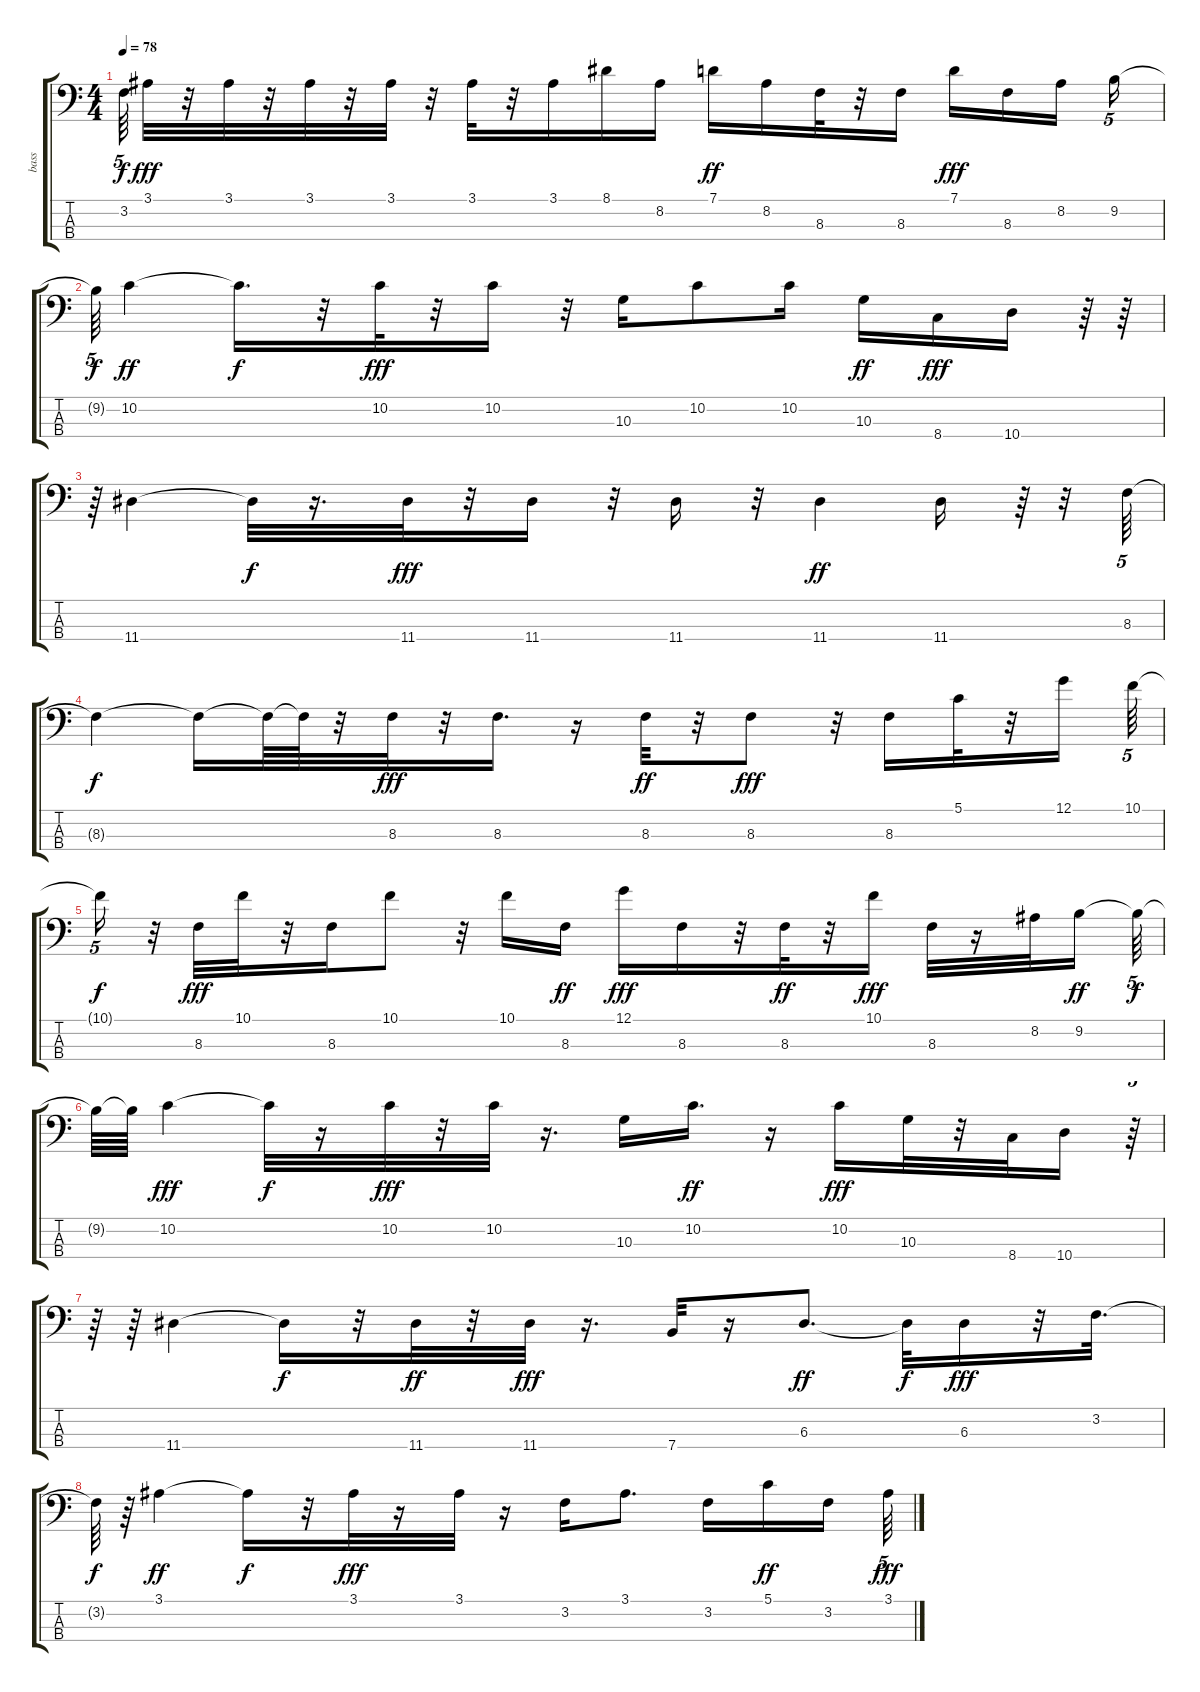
\track ("bass" "bass") {instrument electricbassfinger}
\staff {score tabs}
\tuning (G2 D2 A1 E1) {hide}
\ts (4 4)
\tempo 78
\clef f4
\ks c
3.2{t}.64{tu (5 4) dy f} 3.1.32{dy fff} r.32 3.1.32 r.32 3.1.32 r.32 3.1.32 r.32 3.1.32 r.32 3.1.16 8.1.16 8.2.16 7.1.16{dy ff} 8.2.16 8.3.32 r.32 8.3.16 7.1.16{dy fff} 8.3.16 8.2.16 9.2.16{tu (5 4)} |
9.2{t}.64{tu (5 4) dy f} 10.2.4{dy ff} 10.2{t}.16{d dy f} r.32 10.2.32{dy fff} r.32 10.2.16 r.32 10.3.16 10.2.8 10.2.16 10.3.16{dy ff} 8.4.16{dy fff} 10.4.16 r.64 r.64 |
r.64{tu (5 4)} 11.4.4 11.4{t}.32{dy f} r.16{d} 11.4.32{dy fff} r.32 11.4.16 r.32 11.4.16 r.32 11.4.4{dy ff} 11.4.16 r.64 r.32 8.3.64{tu (5 4)} |
8.3{t}.4{dy f} 8.3{t}.16 8.3{t}.64 8.3{t}.64 r.32 8.3.32{dy fff} r.32 8.3.16{d} r.16 8.3.32{dy ff} r.32 8.3.8{dy fff} r.32 8.3.16 5.1.32 r.32 12.1.16 10.1.64{tu (5 4)} |
10.1{t}.16{tu (5 4) dy f} r.32 8.3.32{dy fff} 10.1.32 r.32 8.3.16 10.1.8 r.32 10.1.16 8.3.16{dy ff} 12.1.16{dy fff} 8.3.16 r.32 8.3.32{dy ff} r.32 10.1.16{dy fff} 8.3.32 r.16 8.2.32 9.2.16{dy ff} 9.2{t}.64{tu (5 4) dy f} |
9.2{t}.64 9.2{t}.64 10.2.4{dy fff} 10.2{t}.32{dy f} r.16 10.2.32{dy fff} r.32 10.2.32 r.16{d} 10.3.16 10.2.16{d dy ff} r.16 10.2.16{dy fff} 10.3.32 r.32 8.4.32 10.4.16 r.64{tu (5 4)} |
r.64 r.64 11.4.4 11.4{t}.16{dy f} r.32 11.4.32{dy ff} r.32 11.4.32{dy fff} r.16{d} 7.4.32 r.16 6.3.8{d dy ff} 6.3{t}.32{dy f} 6.3.16{dy fff} r.32 3.2.32{d} |
3.2{t}.64{dy f} r.64 3.1.4{dy ff} 3.1{t}.16{dy f} r.32 3.1.32{dy fff} r.16 3.1.32 r.16 3.2.16 3.1.8{d} 3.2.16 5.1.16{dy ff} 3.2.16 3.1.64{tu (5 4) dy fff}
